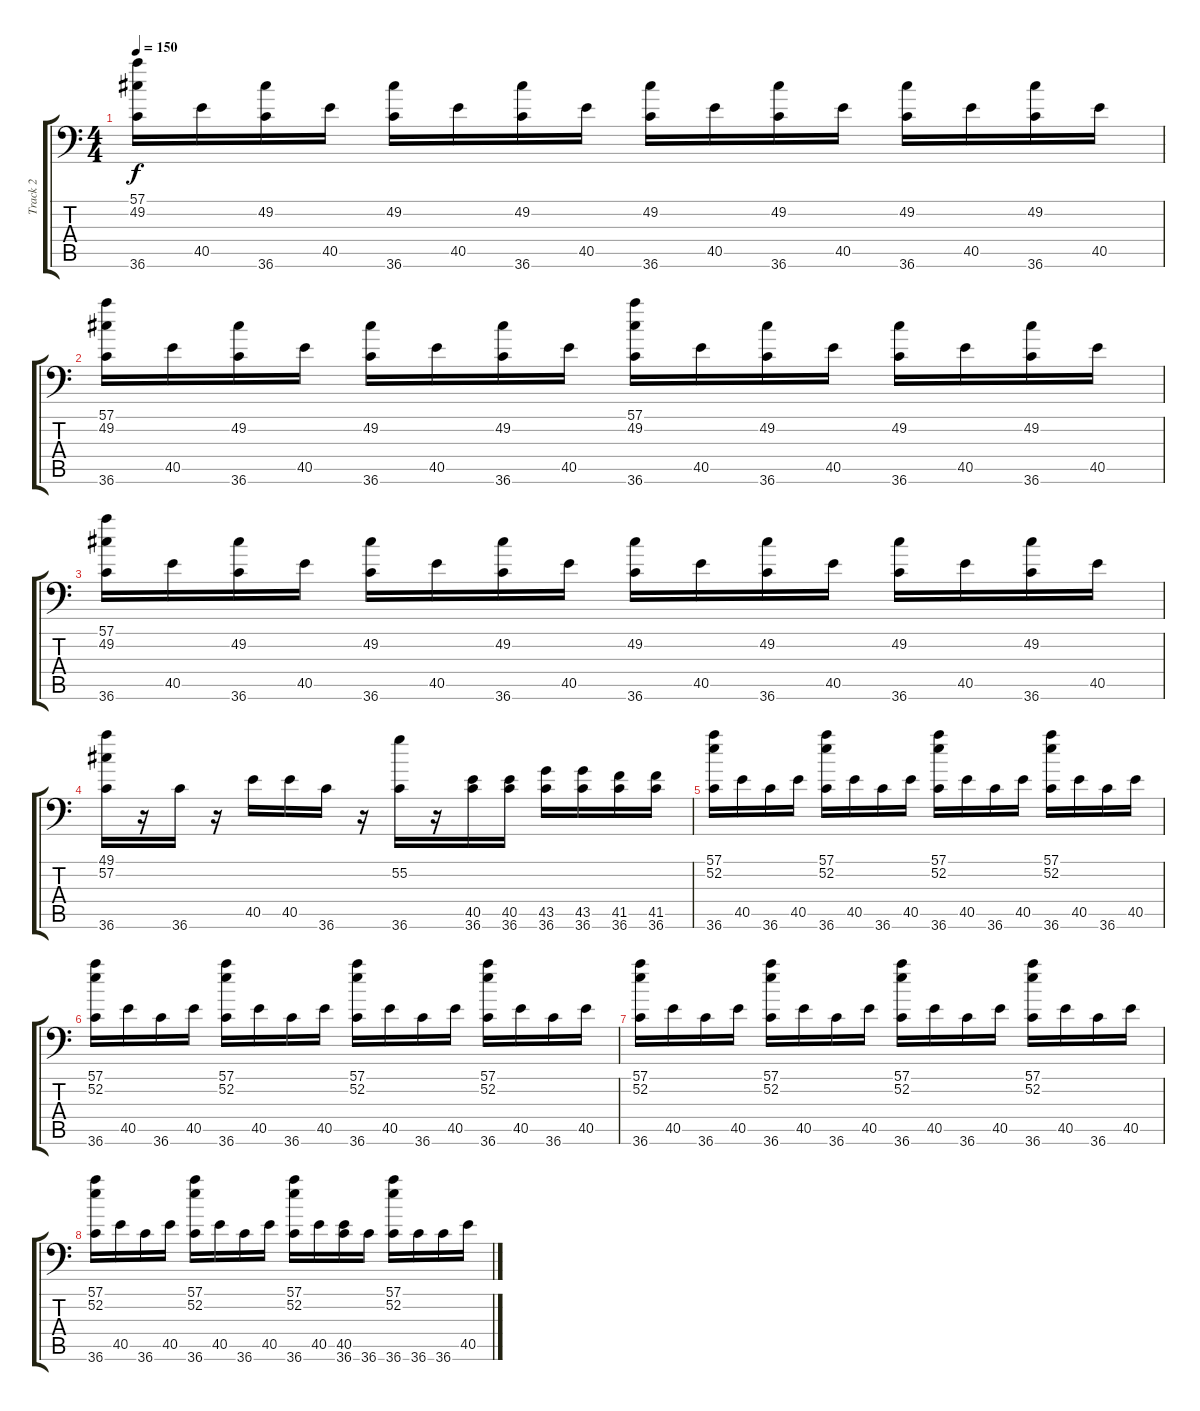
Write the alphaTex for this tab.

\track ("Track 2" "Track 2") {instrument acousticgrandpiano}
\staff {score tabs}
\tuning (C-1 C-1 C-1 C-1 C-1 C-1) {hide}
\ts (4 4)
\tempo 150
\clef f4
\ks c
(57.1 49.2 36.6).16{dy f} 40.5.16 (49.2 36.6).16 40.5.16 (49.2 36.6).16 40.5.16 (49.2 36.6).16 40.5.16 (49.2 36.6).16 40.5.16 (49.2 36.6).16 40.5.16 (49.2 36.6).16 40.5.16 (49.2 36.6).16 40.5.16 |
(57.1 49.2 36.6).16 40.5.16 (49.2 36.6).16 40.5.16 (49.2 36.6).16 40.5.16 (49.2 36.6).16 40.5.16 (57.1 49.2 36.6).16 40.5.16 (49.2 36.6).16 40.5.16 (49.2 36.6).16 40.5.16 (49.2 36.6).16 40.5.16 |
(57.1 49.2 36.6).16 40.5.16 (49.2 36.6).16 40.5.16 (49.2 36.6).16 40.5.16 (49.2 36.6).16 40.5.16 (49.2 36.6).16 40.5.16 (49.2 36.6).16 40.5.16 (49.2 36.6).16 40.5.16 (49.2 36.6).16 40.5.16 |
(49.1 57.2 36.6).16 r.16 36.6.16 r.16 40.5.16 40.5.16 36.6.16 r.16 (55.2 36.6).16 r.16 (40.5 36.6).16 (40.5 36.6).16 (43.5 36.6).16 (43.5 36.6).16 (41.5 36.6).16 (41.5 36.6).16 |
(57.1 52.2 36.6).16 40.5.16 36.6.16 40.5.16 (57.1 52.2 36.6).16 40.5.16 36.6.16 40.5.16 (57.1 52.2 36.6).16 40.5.16 36.6.16 40.5.16 (57.1 52.2 36.6).16 40.5.16 36.6.16 40.5.16 |
(57.1 52.2 36.6).16 40.5.16 36.6.16 40.5.16 (57.1 52.2 36.6).16 40.5.16 36.6.16 40.5.16 (57.1 52.2 36.6).16 40.5.16 36.6.16 40.5.16 (57.1 52.2 36.6).16 40.5.16 36.6.16 40.5.16 |
(57.1 52.2 36.6).16 40.5.16 36.6.16 40.5.16 (57.1 52.2 36.6).16 40.5.16 36.6.16 40.5.16 (57.1 52.2 36.6).16 40.5.16 36.6.16 40.5.16 (57.1 52.2 36.6).16 40.5.16 36.6.16 40.5.16 |
(57.1 52.2 36.6).16 40.5.16 36.6.16 40.5.16 (57.1 52.2 36.6).16 40.5.16 36.6.16 40.5.16 (57.1 52.2 36.6).16 40.5.16 (40.5 36.6).16 36.6.16 (57.1 52.2 36.6).16 36.6.16 36.6.16 40.5.16
